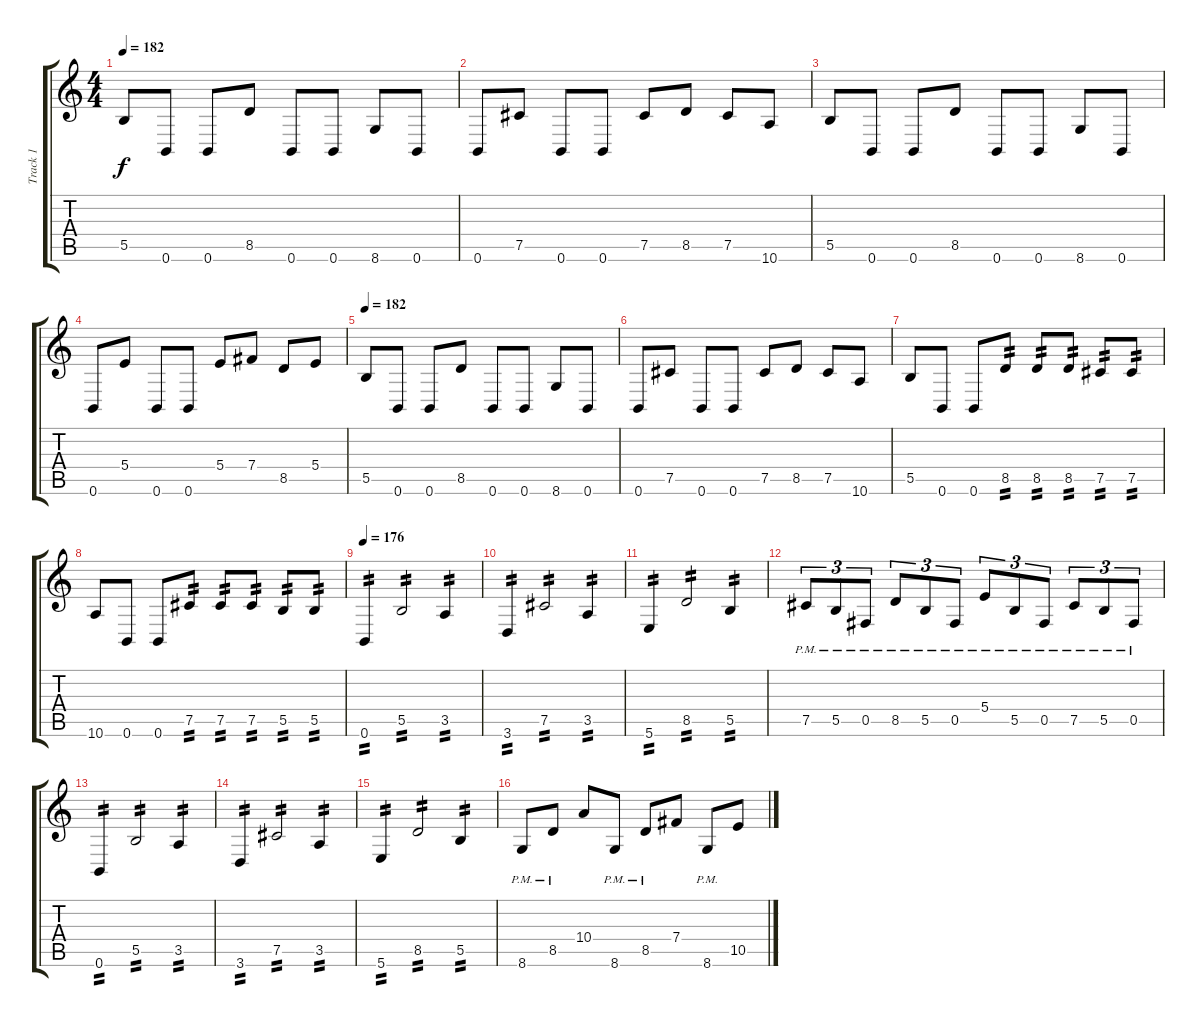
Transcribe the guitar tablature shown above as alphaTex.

\track ("Track 1" "Track 1") {instrument overdrivenguitar}
\staff {score tabs}
\tuning (Db4 Ab3 E3 B2 Gb2 B1) {hide}
\ts (4 4)
\tempo 182
\clef g2
\ks c
5.5.8{dy f} 0.6.8 0.6.8 8.5.8 0.6.8 0.6.8 8.6.8 0.6.8 |
0.6.8 7.5.8 0.6.8 0.6.8 7.5.8 8.5.8 7.5.8 10.6.8 |
5.5.8 0.6.8 0.6.8 8.5.8 0.6.8 0.6.8 8.6.8 0.6.8 |
0.6.8 5.4.8 0.6.8 0.6.8 5.4.8 7.4.8 8.5.8 5.4.8 |
\tempo 182
5.5.8 0.6.8 0.6.8 8.5.8 0.6.8 0.6.8 8.6.8 0.6.8 |
0.6.8 7.5.8 0.6.8 0.6.8 7.5.8 8.5.8 7.5.8 10.6.8 |
5.5.8 0.6.8 0.6.8 8.5.8{tp 2} 8.5.8{tp 2} 8.5.8{tp 2} 7.5.8{tp 2} 7.5.8{tp 2} |
10.6.8 0.6.8 0.6.8 7.5.8{tp 2} 7.5.8{tp 2} 7.5.8{tp 2} 5.5.8{tp 2} 5.5.8{tp 2} |
\tempo 176
0.6.4{tp 2} 5.5.2{tp 2} 3.5.4{tp 2} |
3.6.4{tp 2} 7.5.2{tp 2} 3.5.4{tp 2} |
5.6.4{tp 2} 8.5.2{tp 2} 5.5.4{tp 2} |
7.5{pm}.8{tu (3 2)} 5.5{pm}.8{tu (3 2)} 0.5{pm}.8{tu (3 2)} 8.5{pm}.8{tu (3 2)} 5.5{pm}.8{tu (3 2)} 0.5{pm}.8{tu (3 2)} 5.4{pm}.8{tu (3 2)} 5.5{pm}.8{tu (3 2)} 0.5{pm}.8{tu (3 2)} 7.5{pm}.8{tu (3 2)} 5.5{pm}.8{tu (3 2)} 0.5{pm}.8{tu (3 2)} |
0.6.4{tp 2} 5.5.2{tp 2} 3.5.4{tp 2} |
3.6.4{tp 2} 7.5.2{tp 2} 3.5.4{tp 2} |
5.6.4{tp 2} 8.5.2{tp 2} 5.5.4{tp 2} |
8.6{pm}.8 8.5{pm}.8 10.4.8 8.6{pm}.8 8.5{pm}.8 7.4.8 8.6{pm}.8 10.5.8
